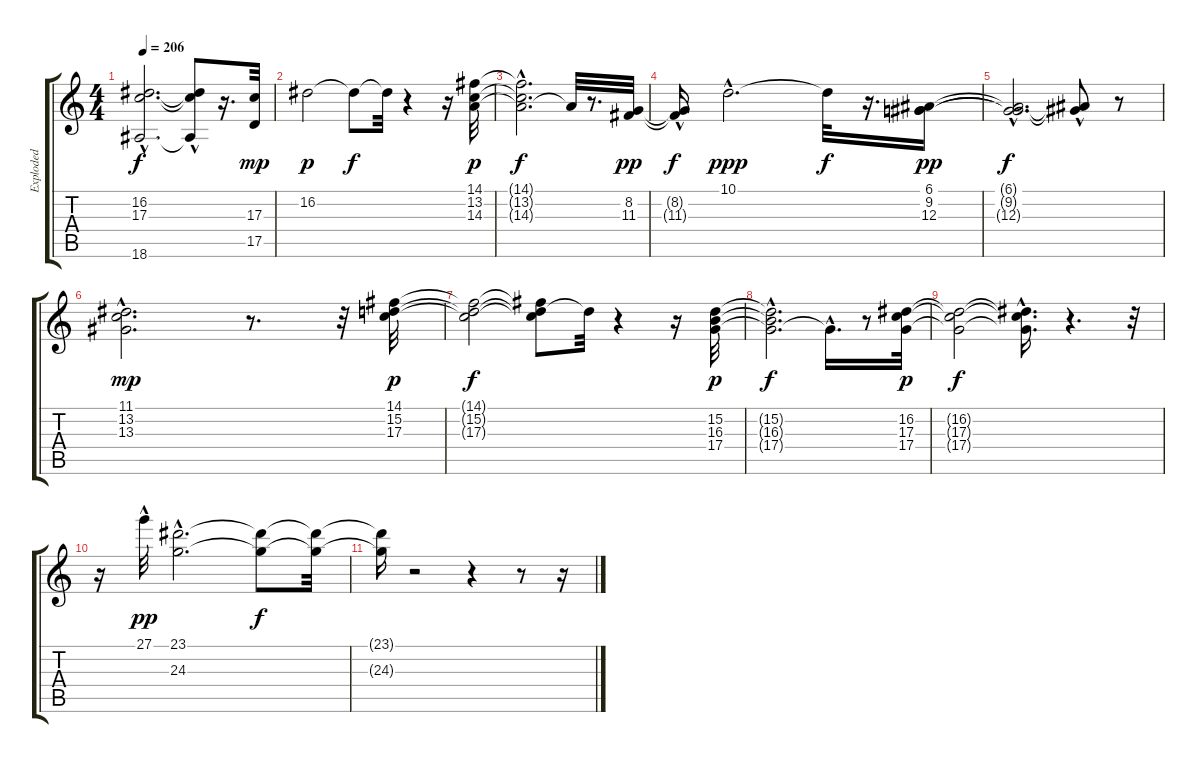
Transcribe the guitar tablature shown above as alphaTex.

\track ("Exploded" "Exploded") {instrument pad7halo}
\staff {score tabs}
\tuning (E4 B3 G3 D3 A2 E2) {hide}
\ts (4 4)
\tempo 206
\clef g2
\ks c
(16.2{hac t} 17.3{hac t} 18.6{hac t}).2{d dy f} (16.2{t} 17.3{t} 18.6{hac t}).8 r.16{d} (17.3 17.5).32{dy mp} |
16.2.2{dy p} 16.2{t}.8{dy f} 16.2{t}.32 r.4 r.16 (14.1 13.2 14.3).32{dy p} |
(14.1{hac t} 13.2{t} 14.3{hac t}).2{d dy f} 14.3{t}.32 r.8{d} (8.2 11.3).32{dy pp} |
(8.2{hac t} 11.3{hac t}).16{dy f} 10.1{hac}.2{d dy ppp} 10.1{t}.32{dy f} r.16{d} (6.1 9.2 12.3).16{dy pp} |
(6.1{hac t} 9.2{hac t} 12.3{t}).2{d dy f} (6.1{t} 9.2{hac t}).8 r.8 |
(11.1{hac} 13.2{hac} 13.3).2{d dy mp} r.8{d} r.32 (14.1 15.2 17.3).32{dy p} |
(14.1{t} 15.2{t} 17.3{t}).2{dy f} (14.1{t} 15.2{t} 17.3{t}).8 15.2{t}.32 r.4 r.16 (15.2 16.3 17.4).32{dy p} |
(15.2{t} 16.3{t} 17.4{hac t}).2{d dy f} 17.4{hac t}.16{d} r.8 (16.2 17.3 17.4).32{dy p} |
(16.2{t} 17.3{t} 17.4{t}).2{dy f} (16.2{hac t} 17.3{hac t} 17.4{hac t}).16{d} r.4{d} r.32 |
r.16 27.1{hac}.32{dy pp} (23.1{hac} 24.3{hac}).2{d} (23.1{t} 24.3{t}).8{dy f} (23.1{t} 24.3{t}).32 |
(23.1{t} 24.3{t}).16 r.2 r.4 r.8 r.16
